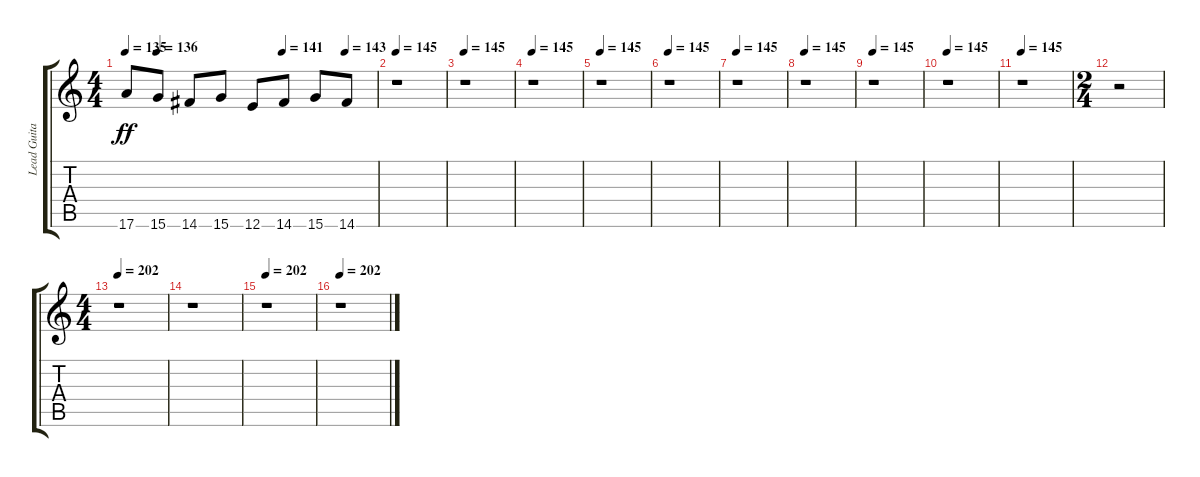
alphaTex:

\track ("Lead Guitar" "Lead Guita") {instrument distortionguitar}
\staff {score tabs}
\tuning (E4 B3 G3 D3 A2 E2) {hide}
\ts (4 4)
\tempo 135
\tempo (136 0.125)
\tempo (141 0.625)
\tempo (143 0.875)
\clef g2
\ks c
17.6.8{dy ff} 15.6.8 14.6.8 15.6.8 12.6.8 14.6.8 15.6.8 14.6.8 |
\tempo 145
r.1 |
\tempo 145
r.1 |
\tempo 145
r.1 |
\tempo 145
r.1 |
\tempo 145
r.1 |
\tempo 145
r.1 |
\tempo 145
r.1 |
\tempo 145
r.1 |
\tempo 145
r.1 |
\tempo 145
r.1 |
\ts (2 4)
r.2 |
\ts (4 4)
\tempo 202
r.1 |
r.1 |
\tempo 202
r.1 |
\tempo 202
r.1
